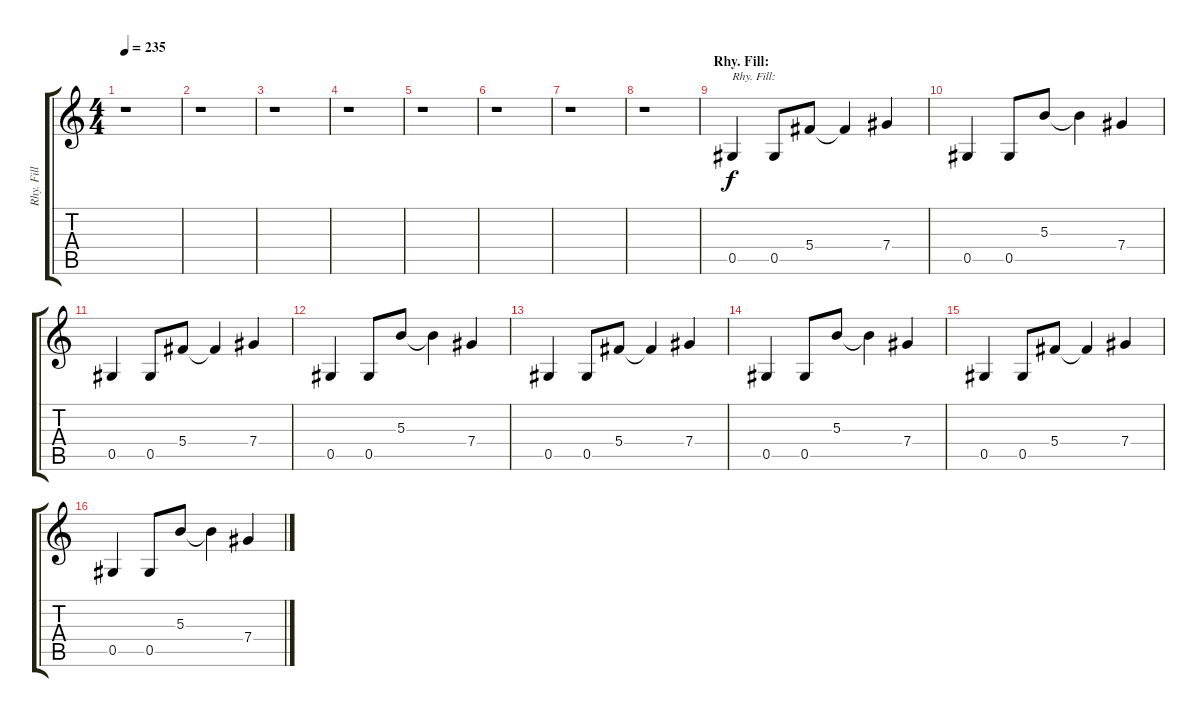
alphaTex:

\track ("Rhy. Fill" "Rhy. Fill") {instrument overdrivenguitar}
\staff {score tabs}
\tuning (Eb4 Bb3 Gb3 Db3 Ab2 Eb2) {hide}
\ts (4 4)
\tempo 235
\clef g2
\ks c
r.1{dy f} |
r.1 |
r.1 |
r.1 |
r.1 |
r.1 |
r.1 |
r.1 |
\section ("" "Rhy. Fill:")
0.5.4{txt "Rhy. Fill:" volume 12 instrument overdrivenguitar} 0.5.8 5.4.8 5.4{t}.4 7.4.4 |
0.5.4 0.5.8 5.3.8 5.3{t}.4 7.4.4 |
0.5.4 0.5.8 5.4.8 5.4{t}.4 7.4.4 |
0.5.4 0.5.8 5.3.8 5.3{t}.4 7.4.4 |
0.5.4 0.5.8 5.4.8 5.4{t}.4 7.4.4 |
0.5.4 0.5.8 5.3.8 5.3{t}.4 7.4.4 |
0.5.4 0.5.8 5.4.8 5.4{t}.4 7.4.4 |
0.5.4 0.5.8 5.3.8 5.3{t}.4 7.4.4
